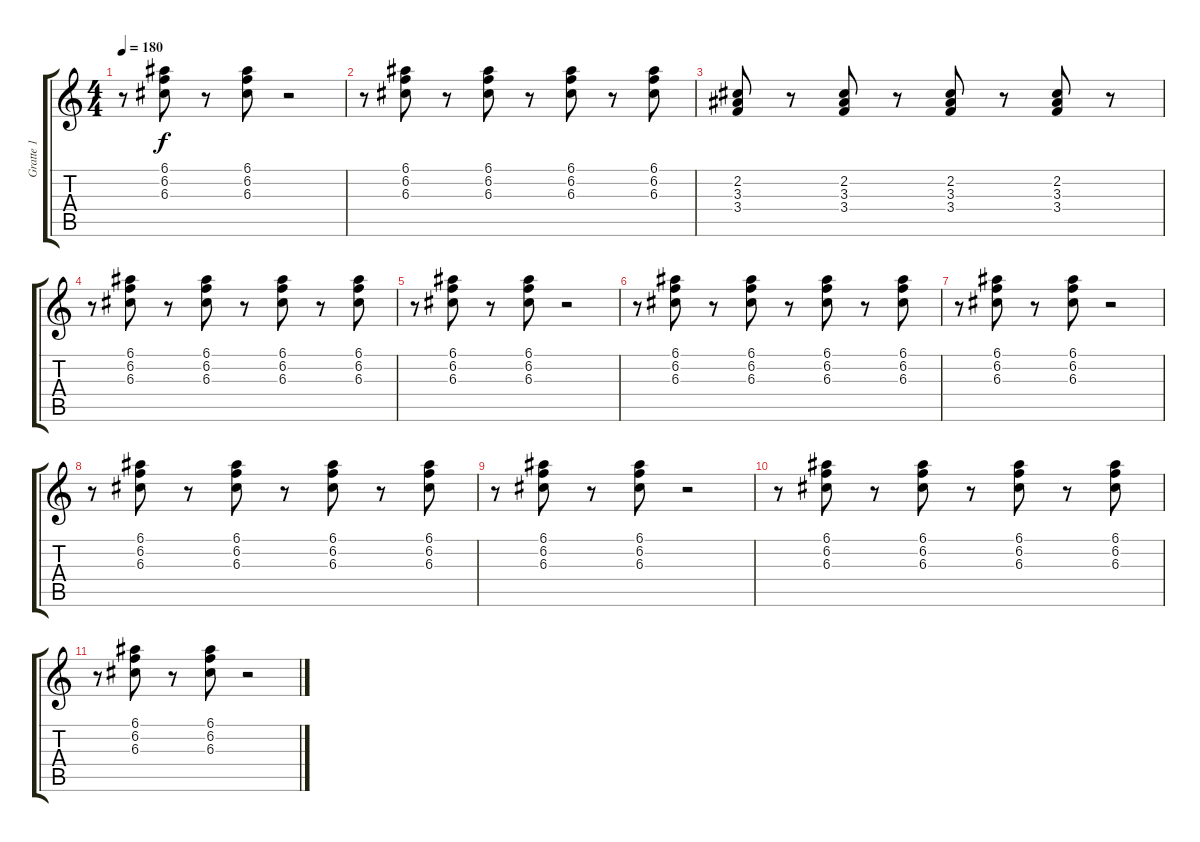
\track ("Gratte 1" "Gratte 1") {instrument overdrivenguitar}
\staff {score tabs}
\tuning (E4 B3 G3 D3 A2 E2) {hide}
\ts (4 4)
\tempo 180
\clef g2
\ks c
r.8{dy f} (6.1 6.2 6.3).8 r.8 (6.1 6.2 6.3).8 r.2 |
r.8 (6.1 6.2 6.3).8 r.8 (6.1 6.2 6.3).8 r.8 (6.1 6.2 6.3).8 r.8 (6.1 6.2 6.3).8 |
(2.2 3.3 3.4).8 r.8 (2.2 3.3 3.4).8 r.8 (2.2 3.3 3.4).8 r.8 (2.2 3.3 3.4).8 r.8 |
r.8 (6.1 6.2 6.3).8 r.8 (6.1 6.2 6.3).8 r.8 (6.1 6.2 6.3).8 r.8 (6.1 6.2 6.3).8 |
r.8 (6.1 6.2 6.3).8 r.8 (6.1 6.2 6.3).8 r.2 |
r.8 (6.1 6.2 6.3).8 r.8 (6.1 6.2 6.3).8 r.8 (6.1 6.2 6.3).8 r.8 (6.1 6.2 6.3).8 |
r.8 (6.1 6.2 6.3).8 r.8 (6.1 6.2 6.3).8 r.2 |
r.8{volume 0} (6.1 6.2 6.3).8 r.8 (6.1 6.2 6.3).8 r.8 (6.1 6.2 6.3).8 r.8 (6.1 6.2 6.3).8 |
r.8 (6.1 6.2 6.3).8 r.8 (6.1 6.2 6.3).8 r.2 |
r.8 (6.1 6.2 6.3).8 r.8 (6.1 6.2 6.3).8 r.8 (6.1 6.2 6.3).8 r.8 (6.1 6.2 6.3).8 |
r.8 (6.1 6.2 6.3).8 r.8 (6.1 6.2 6.3).8 r.2
